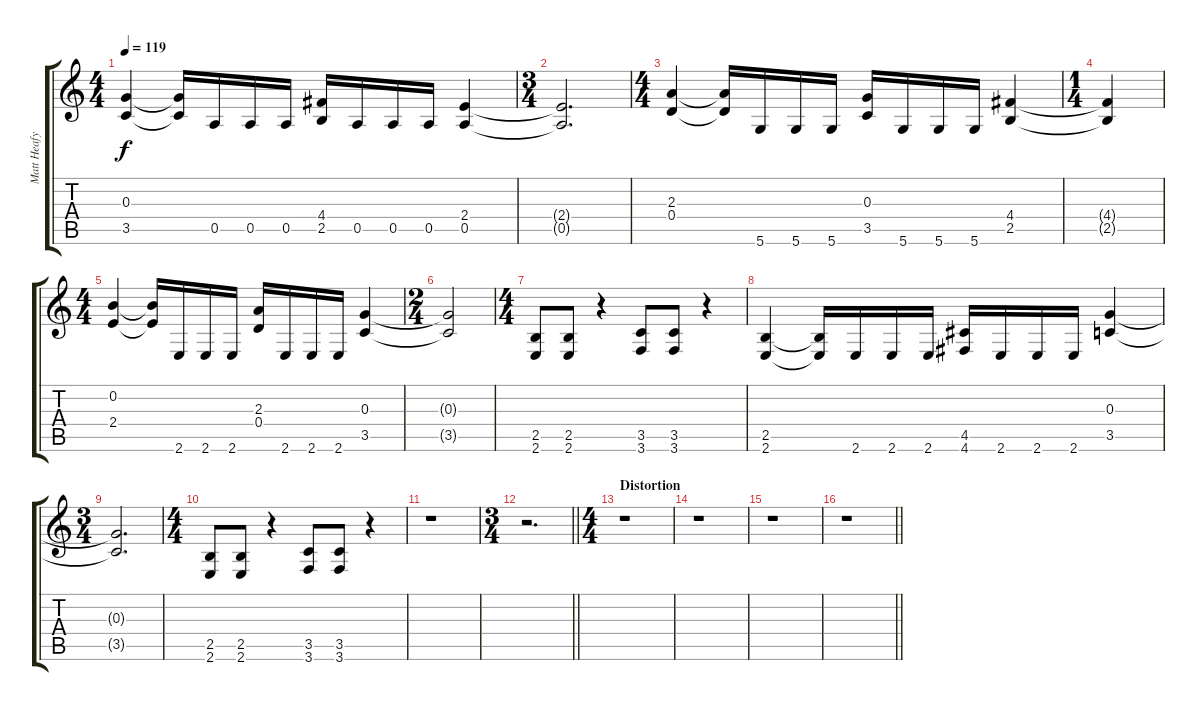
\track ("Matt Heafy (Rhythm Guitar)" "Matt Heafy") {instrument distortionguitar}
\staff {score tabs}
\tuning (E4 B3 G3 D3 A2 D2) {hide}
\ts (4 4)
\tempo 119
\clef g2
\ks c
(0.3 3.5).4{dy f} (0.3{t} 3.5{t}).16 0.5.16 0.5.16 0.5.16 (4.4 2.5).16 0.5.16 0.5.16 0.5.16 (2.4 0.5).4 |
\ts (3 4)
(2.4{t} 0.5{t}).2{d} |
\ts (4 4)
(2.3 0.4).4 (2.3{t} 0.4{t}).16 5.6.16 5.6.16 5.6.16 (0.3 3.5).16 5.6.16 5.6.16 5.6.16 (4.4 2.5).4 |
\ts (1 4)
(4.4{t} 2.5{t}).4 |
\ts (4 4)
(0.2 2.4).4 (0.2{t} 2.4{t}).16 2.6.16 2.6.16 2.6.16 (2.3 0.4).16 2.6.16 2.6.16 2.6.16 (0.3 3.5).4 |
\ts (2 4)
(0.3{t} 3.5{t}).2 |
\ts (4 4)
(2.5 2.6).8 (2.5 2.6).8 r.4 (3.5 3.6).8 (3.5 3.6).8 r.4 |
(2.5 2.6).4 (2.5{t} 2.6{t}).16 2.6.16 2.6.16 2.6.16 (4.5 4.6).16 2.6.16 2.6.16 2.6.16 (0.3 3.5).4 |
\ts (3 4)
(0.3{t} 3.5{t}).2{d} |
\ts (4 4)
(2.5 2.6).8 (2.5 2.6).8 r.4 (3.5 3.6).8 (3.5 3.6).8 r.4 |
r.1 |
\ts (3 4)
\barLineRight lightlight
r.2{d} |
\ts (4 4)
\section ("" "Distortion ")
r.1 |
r.1 |
r.1 |
\barLineRight lightlight
r.1
